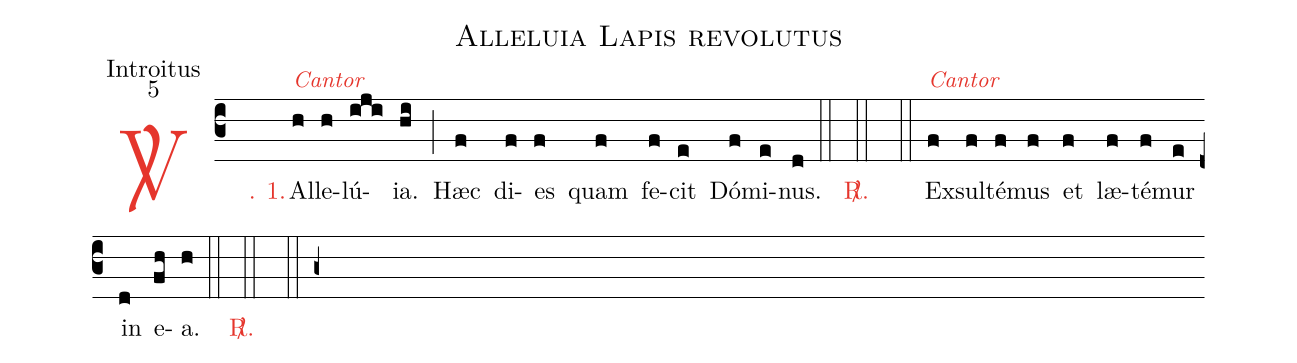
name: Alleluia Lapis revolutus;
office-part: Introitus;
mode: 5;
%%
(c3)

<c><sp>V/</sp>. 1.</c>() Al<alt>\textcolor{gregoriocolor}{Cantor}</alt>(h)le(h)lú(iji)ia.(hi) (;) Hæc(f) di(f)es(f) quam(f) fe(f)cit(e) Dó(f)mi(e)nus.(d)

(::)

<c><sp>R/</sp>.</c>(::)

(::)

Ex<alt>\textcolor{gregoriocolor}{Cantor}</alt>(f)sul(f)té(f)mus(f) et(f) læ(f)té(f)mur(e) in(d) e(fh)a.(h)

(::)

<c><sp>R/</sp>.</c>(::)

(::)

(g+)
